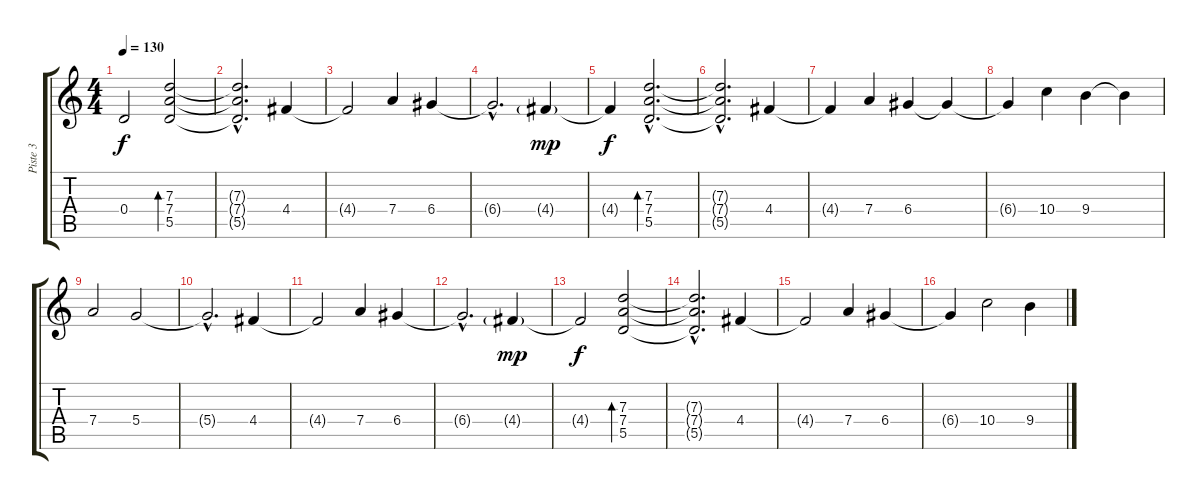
\track ("Piste 3" "Piste 3") {instrument distortionguitar}
\staff {score tabs}
\tuning (E4 B3 G3 D3 A2 D2) {hide}
\ts (4 4)
\tempo 130
\clef g2
\ks c
0.4{t}.2{dy f} (7.3 7.4 5.5).2{bd 480} |
(7.3{hac t} 7.4{hac t} 5.5{hac t}).2{d} 4.4.4 |
4.4{t}.2 7.4.4 6.4.4 |
6.4{hac t}.2{d} 4.4{g}.4{dy mp} |
4.4{t}.4{dy f} (7.3{hac} 7.4{hac} 5.5{hac}).2{d bd 480} |
(7.3{hac t} 7.4{hac t} 5.5{hac t}).2{d} 4.4.4 |
4.4{t}.4 7.4.4 6.4.4 6.4{t}.4 |
6.4{t}.4 10.4.4 9.4.4 9.4{t}.4 |
7.4.2 5.4.2 |
5.4{hac t}.2{d} 4.4.4 |
4.4{t}.2 7.4.4 6.4.4 |
6.4{hac t}.2{d} 4.4{g}.4{dy mp} |
4.4{t}.2{dy f} (7.3 7.4 5.5).2{bd 480} |
(7.3{hac t} 7.4{hac t} 5.5{hac t}).2{d} 4.4.4 |
4.4{t}.2 7.4.4 6.4.4 |
6.4{t}.4 10.4.2 9.4.4
